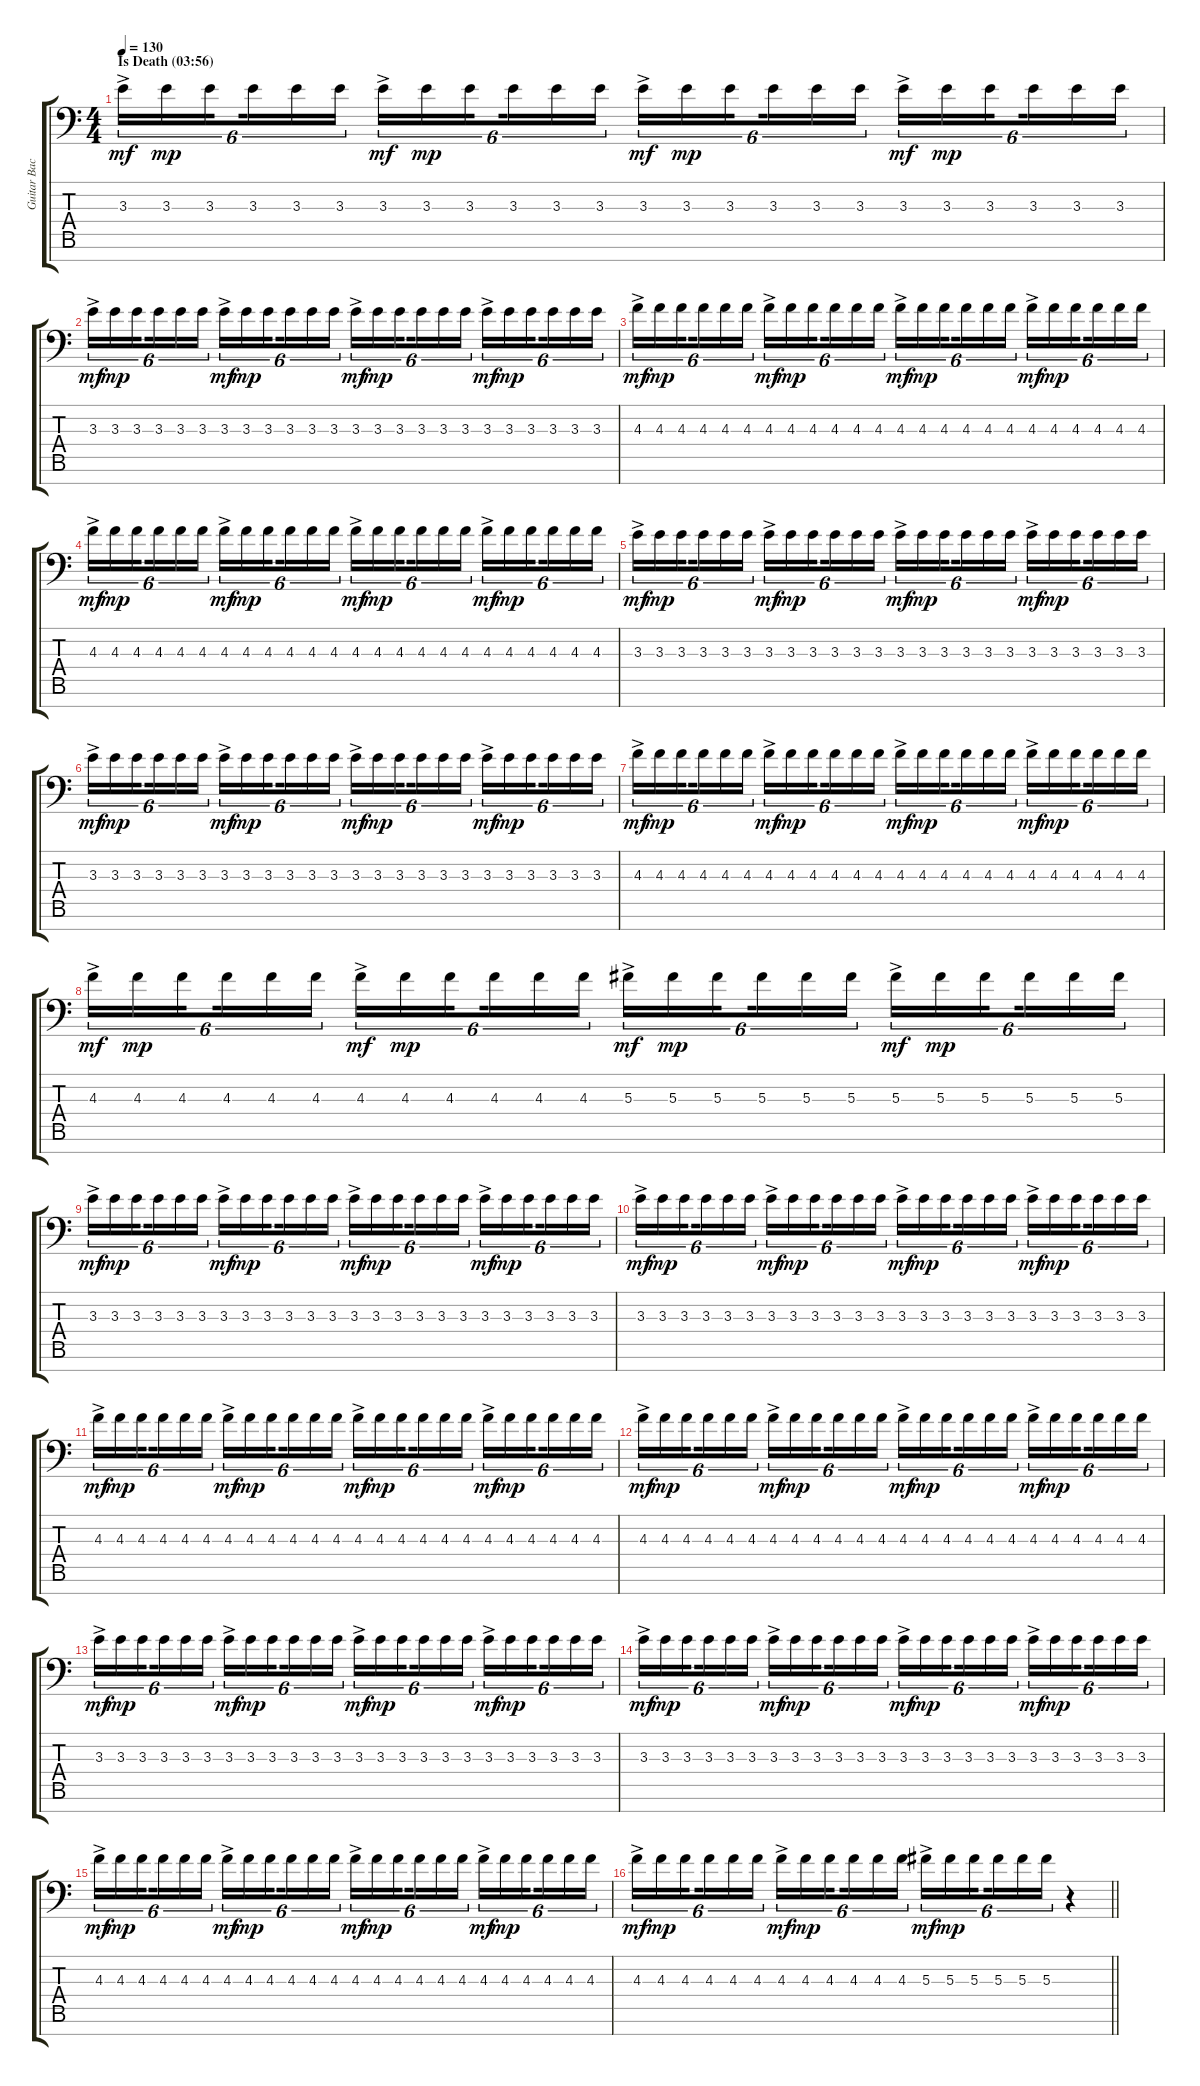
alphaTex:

\track ("Guitar Backing Track" "Guitar Bac") {instrument overdrivenguitar}
\staff {score tabs}
\tuning (Bb3 F3 Db3 Ab2 Eb2 Bb1 F1) {hide}
\ts (4 4)
\section ("" "Is Death (03:56)")
\tempo 130
\clef f4
\ks c
3.3{ac}.16{tu (6 4) dy mf} 3.3.16{tu (6 4) dy mp} 3.3.16{tu (6 4) beam splitsecondary} 3.3.16{tu (6 4)} 3.3.16{tu (6 4)} 3.3.16{tu (6 4)} 3.3{ac}.16{tu (6 4) dy mf} 3.3.16{tu (6 4) dy mp} 3.3.16{tu (6 4) beam splitsecondary} 3.3.16{tu (6 4)} 3.3.16{tu (6 4)} 3.3.16{tu (6 4)} 3.3{ac}.16{tu (6 4) dy mf} 3.3.16{tu (6 4) dy mp} 3.3.16{tu (6 4) beam splitsecondary} 3.3.16{tu (6 4)} 3.3.16{tu (6 4)} 3.3.16{tu (6 4)} 3.3{ac}.16{tu (6 4) dy mf} 3.3.16{tu (6 4) dy mp} 3.3.16{tu (6 4) beam splitsecondary} 3.3.16{tu (6 4)} 3.3.16{tu (6 4)} 3.3.16{tu (6 4)} |
3.3{ac}.16{tu (6 4) dy mf} 3.3.16{tu (6 4) dy mp} 3.3.16{tu (6 4) beam splitsecondary} 3.3.16{tu (6 4)} 3.3.16{tu (6 4)} 3.3.16{tu (6 4)} 3.3{ac}.16{tu (6 4) dy mf} 3.3.16{tu (6 4) dy mp} 3.3.16{tu (6 4) beam splitsecondary} 3.3.16{tu (6 4)} 3.3.16{tu (6 4)} 3.3.16{tu (6 4)} 3.3{ac}.16{tu (6 4) dy mf} 3.3.16{tu (6 4) dy mp} 3.3.16{tu (6 4) beam splitsecondary} 3.3.16{tu (6 4)} 3.3.16{tu (6 4)} 3.3.16{tu (6 4)} 3.3{ac}.16{tu (6 4) dy mf} 3.3.16{tu (6 4) dy mp} 3.3.16{tu (6 4) beam splitsecondary} 3.3.16{tu (6 4)} 3.3.16{tu (6 4)} 3.3.16{tu (6 4)} |
4.3{ac}.16{tu (6 4) dy mf} 4.3.16{tu (6 4) dy mp} 4.3.16{tu (6 4) beam splitsecondary} 4.3.16{tu (6 4)} 4.3.16{tu (6 4)} 4.3.16{tu (6 4)} 4.3{ac}.16{tu (6 4) dy mf} 4.3.16{tu (6 4) dy mp} 4.3.16{tu (6 4) beam splitsecondary} 4.3.16{tu (6 4)} 4.3.16{tu (6 4)} 4.3.16{tu (6 4)} 4.3{ac}.16{tu (6 4) dy mf} 4.3.16{tu (6 4) dy mp} 4.3.16{tu (6 4) beam splitsecondary} 4.3.16{tu (6 4)} 4.3.16{tu (6 4)} 4.3.16{tu (6 4)} 4.3{ac}.16{tu (6 4) dy mf} 4.3.16{tu (6 4) dy mp} 4.3.16{tu (6 4) beam splitsecondary} 4.3.16{tu (6 4)} 4.3.16{tu (6 4)} 4.3.16{tu (6 4)} |
4.3{ac}.16{tu (6 4) dy mf} 4.3.16{tu (6 4) dy mp} 4.3.16{tu (6 4) beam splitsecondary} 4.3.16{tu (6 4)} 4.3.16{tu (6 4)} 4.3.16{tu (6 4)} 4.3{ac}.16{tu (6 4) dy mf} 4.3.16{tu (6 4) dy mp} 4.3.16{tu (6 4) beam splitsecondary} 4.3.16{tu (6 4)} 4.3.16{tu (6 4)} 4.3.16{tu (6 4)} 4.3{ac}.16{tu (6 4) dy mf} 4.3.16{tu (6 4) dy mp} 4.3.16{tu (6 4) beam splitsecondary} 4.3.16{tu (6 4)} 4.3.16{tu (6 4)} 4.3.16{tu (6 4)} 4.3{ac}.16{tu (6 4) dy mf} 4.3.16{tu (6 4) dy mp} 4.3.16{tu (6 4) beam splitsecondary} 4.3.16{tu (6 4)} 4.3.16{tu (6 4)} 4.3.16{tu (6 4)} |
3.3{ac}.16{tu (6 4) dy mf} 3.3.16{tu (6 4) dy mp} 3.3.16{tu (6 4) beam splitsecondary} 3.3.16{tu (6 4)} 3.3.16{tu (6 4)} 3.3.16{tu (6 4)} 3.3{ac}.16{tu (6 4) dy mf} 3.3.16{tu (6 4) dy mp} 3.3.16{tu (6 4) beam splitsecondary} 3.3.16{tu (6 4)} 3.3.16{tu (6 4)} 3.3.16{tu (6 4)} 3.3{ac}.16{tu (6 4) dy mf} 3.3.16{tu (6 4) dy mp} 3.3.16{tu (6 4) beam splitsecondary} 3.3.16{tu (6 4)} 3.3.16{tu (6 4)} 3.3.16{tu (6 4)} 3.3{ac}.16{tu (6 4) dy mf} 3.3.16{tu (6 4) dy mp} 3.3.16{tu (6 4) beam splitsecondary} 3.3.16{tu (6 4)} 3.3.16{tu (6 4)} 3.3.16{tu (6 4)} |
3.3{ac}.16{tu (6 4) dy mf} 3.3.16{tu (6 4) dy mp} 3.3.16{tu (6 4) beam splitsecondary} 3.3.16{tu (6 4)} 3.3.16{tu (6 4)} 3.3.16{tu (6 4)} 3.3{ac}.16{tu (6 4) dy mf} 3.3.16{tu (6 4) dy mp} 3.3.16{tu (6 4) beam splitsecondary} 3.3.16{tu (6 4)} 3.3.16{tu (6 4)} 3.3.16{tu (6 4)} 3.3{ac}.16{tu (6 4) dy mf} 3.3.16{tu (6 4) dy mp} 3.3.16{tu (6 4) beam splitsecondary} 3.3.16{tu (6 4)} 3.3.16{tu (6 4)} 3.3.16{tu (6 4)} 3.3{ac}.16{tu (6 4) dy mf} 3.3.16{tu (6 4) dy mp} 3.3.16{tu (6 4) beam splitsecondary} 3.3.16{tu (6 4)} 3.3.16{tu (6 4)} 3.3.16{tu (6 4)} |
4.3{ac}.16{tu (6 4) dy mf} 4.3.16{tu (6 4) dy mp} 4.3.16{tu (6 4) beam splitsecondary} 4.3.16{tu (6 4)} 4.3.16{tu (6 4)} 4.3.16{tu (6 4)} 4.3{ac}.16{tu (6 4) dy mf} 4.3.16{tu (6 4) dy mp} 4.3.16{tu (6 4) beam splitsecondary} 4.3.16{tu (6 4)} 4.3.16{tu (6 4)} 4.3.16{tu (6 4)} 4.3{ac}.16{tu (6 4) dy mf} 4.3.16{tu (6 4) dy mp} 4.3.16{tu (6 4) beam splitsecondary} 4.3.16{tu (6 4)} 4.3.16{tu (6 4)} 4.3.16{tu (6 4)} 4.3{ac}.16{tu (6 4) dy mf} 4.3.16{tu (6 4) dy mp} 4.3.16{tu (6 4) beam splitsecondary} 4.3.16{tu (6 4)} 4.3.16{tu (6 4)} 4.3.16{tu (6 4)} |
4.3{ac}.16{tu (6 4) dy mf} 4.3.16{tu (6 4) dy mp} 4.3.16{tu (6 4) beam splitsecondary} 4.3.16{tu (6 4)} 4.3.16{tu (6 4)} 4.3.16{tu (6 4)} 4.3{ac}.16{tu (6 4) dy mf} 4.3.16{tu (6 4) dy mp} 4.3.16{tu (6 4) beam splitsecondary} 4.3.16{tu (6 4)} 4.3.16{tu (6 4)} 4.3.16{tu (6 4)} 5.3{ac}.16{tu (6 4) dy mf} 5.3.16{tu (6 4) dy mp} 5.3.16{tu (6 4) beam splitsecondary} 5.3.16{tu (6 4)} 5.3.16{tu (6 4)} 5.3.16{tu (6 4)} 5.3{ac}.16{tu (6 4) dy mf} 5.3.16{tu (6 4) dy mp} 5.3.16{tu (6 4) beam splitsecondary} 5.3.16{tu (6 4)} 5.3.16{tu (6 4)} 5.3.16{tu (6 4)} |
3.3{ac}.16{tu (6 4) dy mf} 3.3.16{tu (6 4) dy mp} 3.3.16{tu (6 4) beam splitsecondary} 3.3.16{tu (6 4)} 3.3.16{tu (6 4)} 3.3.16{tu (6 4)} 3.3{ac}.16{tu (6 4) dy mf} 3.3.16{tu (6 4) dy mp} 3.3.16{tu (6 4) beam splitsecondary} 3.3.16{tu (6 4)} 3.3.16{tu (6 4)} 3.3.16{tu (6 4)} 3.3{ac}.16{tu (6 4) dy mf} 3.3.16{tu (6 4) dy mp} 3.3.16{tu (6 4) beam splitsecondary} 3.3.16{tu (6 4)} 3.3.16{tu (6 4)} 3.3.16{tu (6 4)} 3.3{ac}.16{tu (6 4) dy mf} 3.3.16{tu (6 4) dy mp} 3.3.16{tu (6 4) beam splitsecondary} 3.3.16{tu (6 4)} 3.3.16{tu (6 4)} 3.3.16{tu (6 4)} |
3.3{ac}.16{tu (6 4) dy mf} 3.3.16{tu (6 4) dy mp} 3.3.16{tu (6 4) beam splitsecondary} 3.3.16{tu (6 4)} 3.3.16{tu (6 4)} 3.3.16{tu (6 4)} 3.3{ac}.16{tu (6 4) dy mf} 3.3.16{tu (6 4) dy mp} 3.3.16{tu (6 4) beam splitsecondary} 3.3.16{tu (6 4)} 3.3.16{tu (6 4)} 3.3.16{tu (6 4)} 3.3{ac}.16{tu (6 4) dy mf} 3.3.16{tu (6 4) dy mp} 3.3.16{tu (6 4) beam splitsecondary} 3.3.16{tu (6 4)} 3.3.16{tu (6 4)} 3.3.16{tu (6 4)} 3.3{ac}.16{tu (6 4) dy mf} 3.3.16{tu (6 4) dy mp} 3.3.16{tu (6 4) beam splitsecondary} 3.3.16{tu (6 4)} 3.3.16{tu (6 4)} 3.3.16{tu (6 4)} |
4.3{ac}.16{tu (6 4) dy mf} 4.3.16{tu (6 4) dy mp} 4.3.16{tu (6 4) beam splitsecondary} 4.3.16{tu (6 4)} 4.3.16{tu (6 4)} 4.3.16{tu (6 4)} 4.3{ac}.16{tu (6 4) dy mf} 4.3.16{tu (6 4) dy mp} 4.3.16{tu (6 4) beam splitsecondary} 4.3.16{tu (6 4)} 4.3.16{tu (6 4)} 4.3.16{tu (6 4)} 4.3{ac}.16{tu (6 4) dy mf} 4.3.16{tu (6 4) dy mp} 4.3.16{tu (6 4) beam splitsecondary} 4.3.16{tu (6 4)} 4.3.16{tu (6 4)} 4.3.16{tu (6 4)} 4.3{ac}.16{tu (6 4) dy mf} 4.3.16{tu (6 4) dy mp} 4.3.16{tu (6 4) beam splitsecondary} 4.3.16{tu (6 4)} 4.3.16{tu (6 4)} 4.3.16{tu (6 4)} |
4.3{ac}.16{tu (6 4) dy mf} 4.3.16{tu (6 4) dy mp} 4.3.16{tu (6 4) beam splitsecondary} 4.3.16{tu (6 4)} 4.3.16{tu (6 4)} 4.3.16{tu (6 4)} 4.3{ac}.16{tu (6 4) dy mf} 4.3.16{tu (6 4) dy mp} 4.3.16{tu (6 4) beam splitsecondary} 4.3.16{tu (6 4)} 4.3.16{tu (6 4)} 4.3.16{tu (6 4)} 4.3{ac}.16{tu (6 4) dy mf} 4.3.16{tu (6 4) dy mp} 4.3.16{tu (6 4) beam splitsecondary} 4.3.16{tu (6 4)} 4.3.16{tu (6 4)} 4.3.16{tu (6 4)} 4.3{ac}.16{tu (6 4) dy mf} 4.3.16{tu (6 4) dy mp} 4.3.16{tu (6 4) beam splitsecondary} 4.3.16{tu (6 4)} 4.3.16{tu (6 4)} 4.3.16{tu (6 4)} |
3.3{ac}.16{tu (6 4) dy mf} 3.3.16{tu (6 4) dy mp} 3.3.16{tu (6 4) beam splitsecondary} 3.3.16{tu (6 4)} 3.3.16{tu (6 4)} 3.3.16{tu (6 4)} 3.3{ac}.16{tu (6 4) dy mf} 3.3.16{tu (6 4) dy mp} 3.3.16{tu (6 4) beam splitsecondary} 3.3.16{tu (6 4)} 3.3.16{tu (6 4)} 3.3.16{tu (6 4)} 3.3{ac}.16{tu (6 4) dy mf} 3.3.16{tu (6 4) dy mp} 3.3.16{tu (6 4) beam splitsecondary} 3.3.16{tu (6 4)} 3.3.16{tu (6 4)} 3.3.16{tu (6 4)} 3.3{ac}.16{tu (6 4) dy mf} 3.3.16{tu (6 4) dy mp} 3.3.16{tu (6 4) beam splitsecondary} 3.3.16{tu (6 4)} 3.3.16{tu (6 4)} 3.3.16{tu (6 4)} |
3.3{ac}.16{tu (6 4) dy mf} 3.3.16{tu (6 4) dy mp} 3.3.16{tu (6 4) beam splitsecondary} 3.3.16{tu (6 4)} 3.3.16{tu (6 4)} 3.3.16{tu (6 4)} 3.3{ac}.16{tu (6 4) dy mf} 3.3.16{tu (6 4) dy mp} 3.3.16{tu (6 4) beam splitsecondary} 3.3.16{tu (6 4)} 3.3.16{tu (6 4)} 3.3.16{tu (6 4)} 3.3{ac}.16{tu (6 4) dy mf} 3.3.16{tu (6 4) dy mp} 3.3.16{tu (6 4) beam splitsecondary} 3.3.16{tu (6 4)} 3.3.16{tu (6 4)} 3.3.16{tu (6 4)} 3.3{ac}.16{tu (6 4) dy mf} 3.3.16{tu (6 4) dy mp} 3.3.16{tu (6 4) beam splitsecondary} 3.3.16{tu (6 4)} 3.3.16{tu (6 4)} 3.3.16{tu (6 4)} |
4.3{ac}.16{tu (6 4) dy mf} 4.3.16{tu (6 4) dy mp} 4.3.16{tu (6 4) beam splitsecondary} 4.3.16{tu (6 4)} 4.3.16{tu (6 4)} 4.3.16{tu (6 4)} 4.3{ac}.16{tu (6 4) dy mf} 4.3.16{tu (6 4) dy mp} 4.3.16{tu (6 4) beam splitsecondary} 4.3.16{tu (6 4)} 4.3.16{tu (6 4)} 4.3.16{tu (6 4)} 4.3{ac}.16{tu (6 4) dy mf} 4.3.16{tu (6 4) dy mp} 4.3.16{tu (6 4) beam splitsecondary} 4.3.16{tu (6 4)} 4.3.16{tu (6 4)} 4.3.16{tu (6 4)} 4.3{ac}.16{tu (6 4) dy mf} 4.3.16{tu (6 4) dy mp} 4.3.16{tu (6 4) beam splitsecondary} 4.3.16{tu (6 4)} 4.3.16{tu (6 4)} 4.3.16{tu (6 4)} |
\barLineRight lightlight
4.3{ac}.16{tu (6 4) dy mf} 4.3.16{tu (6 4) dy mp} 4.3.16{tu (6 4) beam splitsecondary} 4.3.16{tu (6 4)} 4.3.16{tu (6 4)} 4.3.16{tu (6 4)} 4.3{ac}.16{tu (6 4) dy mf} 4.3.16{tu (6 4) dy mp} 4.3.16{tu (6 4) beam splitsecondary} 4.3.16{tu (6 4)} 4.3.16{tu (6 4)} 4.3.16{tu (6 4)} 5.3{ac}.16{tu (6 4) dy mf} 5.3.16{tu (6 4) dy mp} 5.3.16{tu (6 4) beam splitsecondary} 5.3.16{tu (6 4)} 5.3.16{tu (6 4)} 5.3.16{tu (6 4)} r.4
